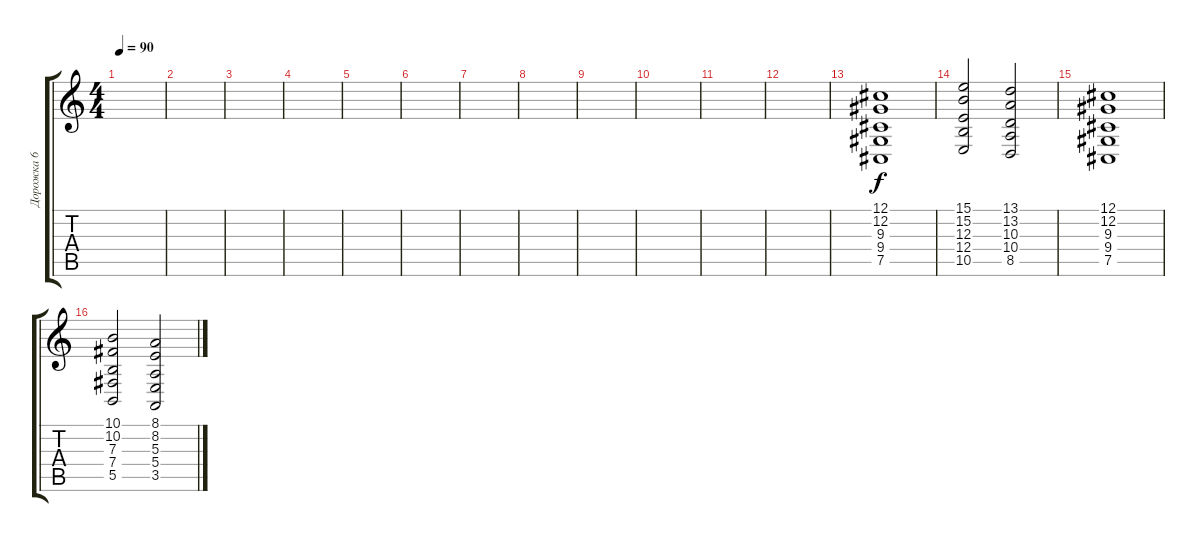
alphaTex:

\track ("Дорожка 6" "Дорожка 6") {instrument stringensemble2}
\staff {score tabs}
\tuning (Db4 Ab3 E3 B2 Gb2 Db2) {hide}
\ts (4 4)
\tempo 90
\clef g2
\ks c
|
|
|
|
|
|
|
|
|
|
|
|
(12.1 12.2 9.3 9.4 7.5).1 |
(15.1 15.2 12.3 12.4 10.5).2 (13.1 13.2 10.3 10.4 8.5).2 |
(12.1 12.2 9.3 9.4 7.5).1 |
(10.1 10.2 7.3 7.4 5.5).2 (8.1 8.2 5.3 5.4 3.5).2
